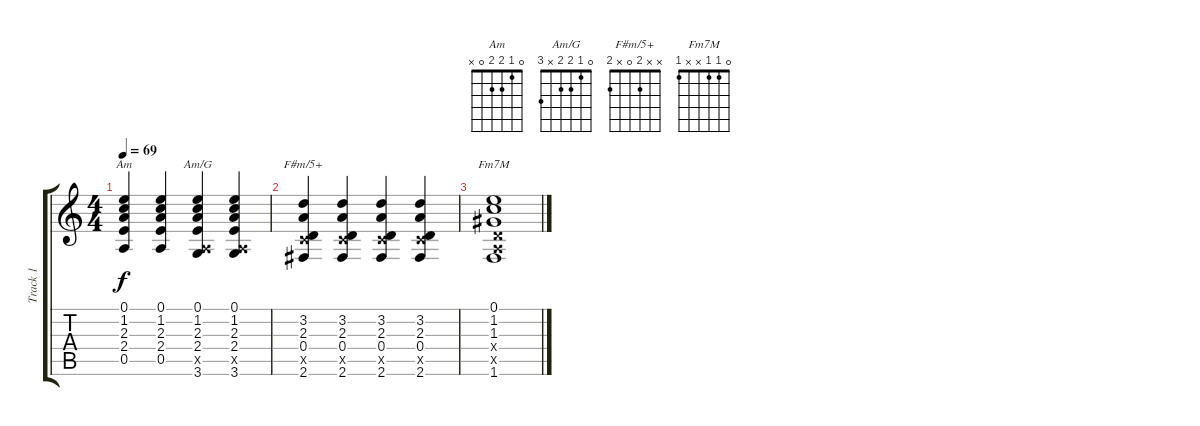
\track ("Track 1" "Track 1") {instrument acousticguitarsteel}
\staff {score tabs}
\tuning (E4 B3 G3 D3 A2 E2) {hide}
\chord ("Am" 0 1 2 2 0 x)
\chord ("Am/G" 0 1 2 2 x 3)
\chord ("F#m/5+" x x 2 0 x 2)
\chord ("Fm7M" 0 1 1 x x 1)
\ts (4 4)
\tempo 69
\clef g2
\ks c
(0.1 1.2 2.3 2.4 0.5).4{ch "Am" dy f} (0.1 1.2 2.3 2.4 0.5).4 (0.1 1.2 2.3 2.4 0.5{x} 3.6).4{ch "Am/G"} (0.1 1.2 2.3 2.4 0.5{x} 3.6).4 |
(3.2 2.3 0.4 3.5{x} 2.6).4{ch "F#m/5+"} (3.2 2.3 0.4 3.5{x} 2.6).4 (3.2 2.3 0.4 3.5{x} 2.6).4 (3.2 2.3 0.4 3.5{x} 2.6).4 |
(0.1 1.2 1.3 0.4{x} 0.5{x} 1.6).1{ch "Fm7M"}
